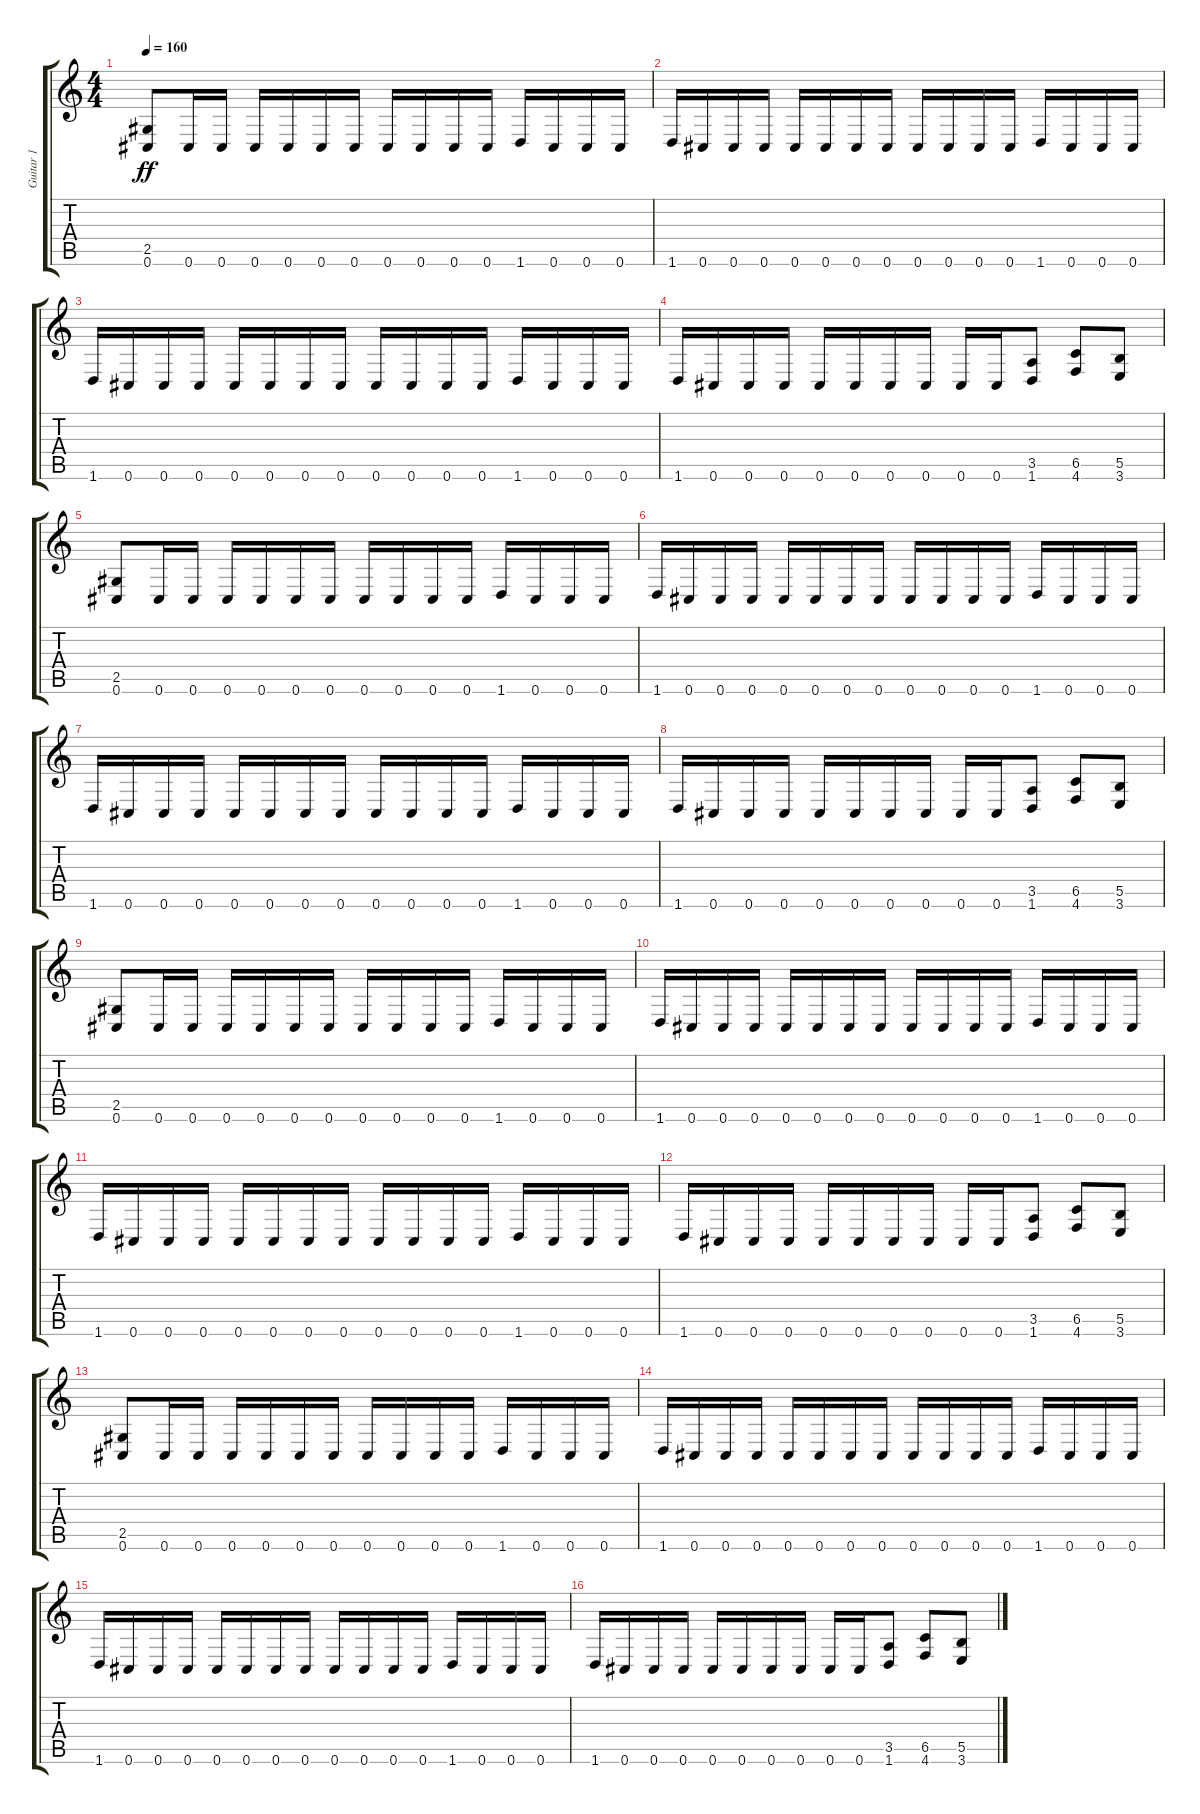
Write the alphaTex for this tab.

\track ("Guitar 1" "Guitar 1") {instrument distortionguitar}
\staff {score tabs}
\tuning (Db4 Ab3 E3 B2 Gb2 Db2) {hide}
\ts (4 4)
\tempo 160
\clef g2
\ks c
(2.5 0.6).8{dy ff} 0.6.16 0.6.16 0.6.16 0.6.16 0.6.16 0.6.16 0.6.16 0.6.16 0.6.16 0.6.16 1.6.16 0.6.16 0.6.16 0.6.16 |
1.6.16 0.6.16 0.6.16 0.6.16 0.6.16 0.6.16 0.6.16 0.6.16 0.6.16 0.6.16 0.6.16 0.6.16 1.6.16 0.6.16 0.6.16 0.6.16 |
1.6.16 0.6.16 0.6.16 0.6.16 0.6.16 0.6.16 0.6.16 0.6.16 0.6.16 0.6.16 0.6.16 0.6.16 1.6.16 0.6.16 0.6.16 0.6.16 |
1.6.16 0.6.16 0.6.16 0.6.16 0.6.16 0.6.16 0.6.16 0.6.16 0.6.16 0.6.16 (3.5 1.6).8 (6.5 4.6).8 (5.5 3.6).8 |
(2.5 0.6).8 0.6.16 0.6.16 0.6.16 0.6.16 0.6.16 0.6.16 0.6.16 0.6.16 0.6.16 0.6.16 1.6.16 0.6.16 0.6.16 0.6.16 |
1.6.16 0.6.16 0.6.16 0.6.16 0.6.16 0.6.16 0.6.16 0.6.16 0.6.16 0.6.16 0.6.16 0.6.16 1.6.16 0.6.16 0.6.16 0.6.16 |
1.6.16 0.6.16 0.6.16 0.6.16 0.6.16 0.6.16 0.6.16 0.6.16 0.6.16 0.6.16 0.6.16 0.6.16 1.6.16 0.6.16 0.6.16 0.6.16 |
1.6.16 0.6.16 0.6.16 0.6.16 0.6.16 0.6.16 0.6.16 0.6.16 0.6.16 0.6.16 (3.5 1.6).8 (6.5 4.6).8 (5.5 3.6).8 |
(2.5 0.6).8 0.6.16 0.6.16 0.6.16 0.6.16 0.6.16 0.6.16 0.6.16 0.6.16 0.6.16 0.6.16 1.6.16 0.6.16 0.6.16 0.6.16 |
1.6.16 0.6.16 0.6.16 0.6.16 0.6.16 0.6.16 0.6.16 0.6.16 0.6.16 0.6.16 0.6.16 0.6.16 1.6.16 0.6.16 0.6.16 0.6.16 |
1.6.16 0.6.16 0.6.16 0.6.16 0.6.16 0.6.16 0.6.16 0.6.16 0.6.16 0.6.16 0.6.16 0.6.16 1.6.16 0.6.16 0.6.16 0.6.16 |
1.6.16 0.6.16 0.6.16 0.6.16 0.6.16 0.6.16 0.6.16 0.6.16 0.6.16 0.6.16 (3.5 1.6).8 (6.5 4.6).8 (5.5 3.6).8 |
(2.5 0.6).8 0.6.16 0.6.16 0.6.16 0.6.16 0.6.16 0.6.16 0.6.16 0.6.16 0.6.16 0.6.16 1.6.16 0.6.16 0.6.16 0.6.16 |
1.6.16 0.6.16 0.6.16 0.6.16 0.6.16 0.6.16 0.6.16 0.6.16 0.6.16 0.6.16 0.6.16 0.6.16 1.6.16 0.6.16 0.6.16 0.6.16 |
1.6.16 0.6.16 0.6.16 0.6.16 0.6.16 0.6.16 0.6.16 0.6.16 0.6.16 0.6.16 0.6.16 0.6.16 1.6.16 0.6.16 0.6.16 0.6.16 |
1.6.16 0.6.16 0.6.16 0.6.16 0.6.16 0.6.16 0.6.16 0.6.16 0.6.16 0.6.16 (3.5 1.6).8 (6.5 4.6).8 (5.5 3.6).8
